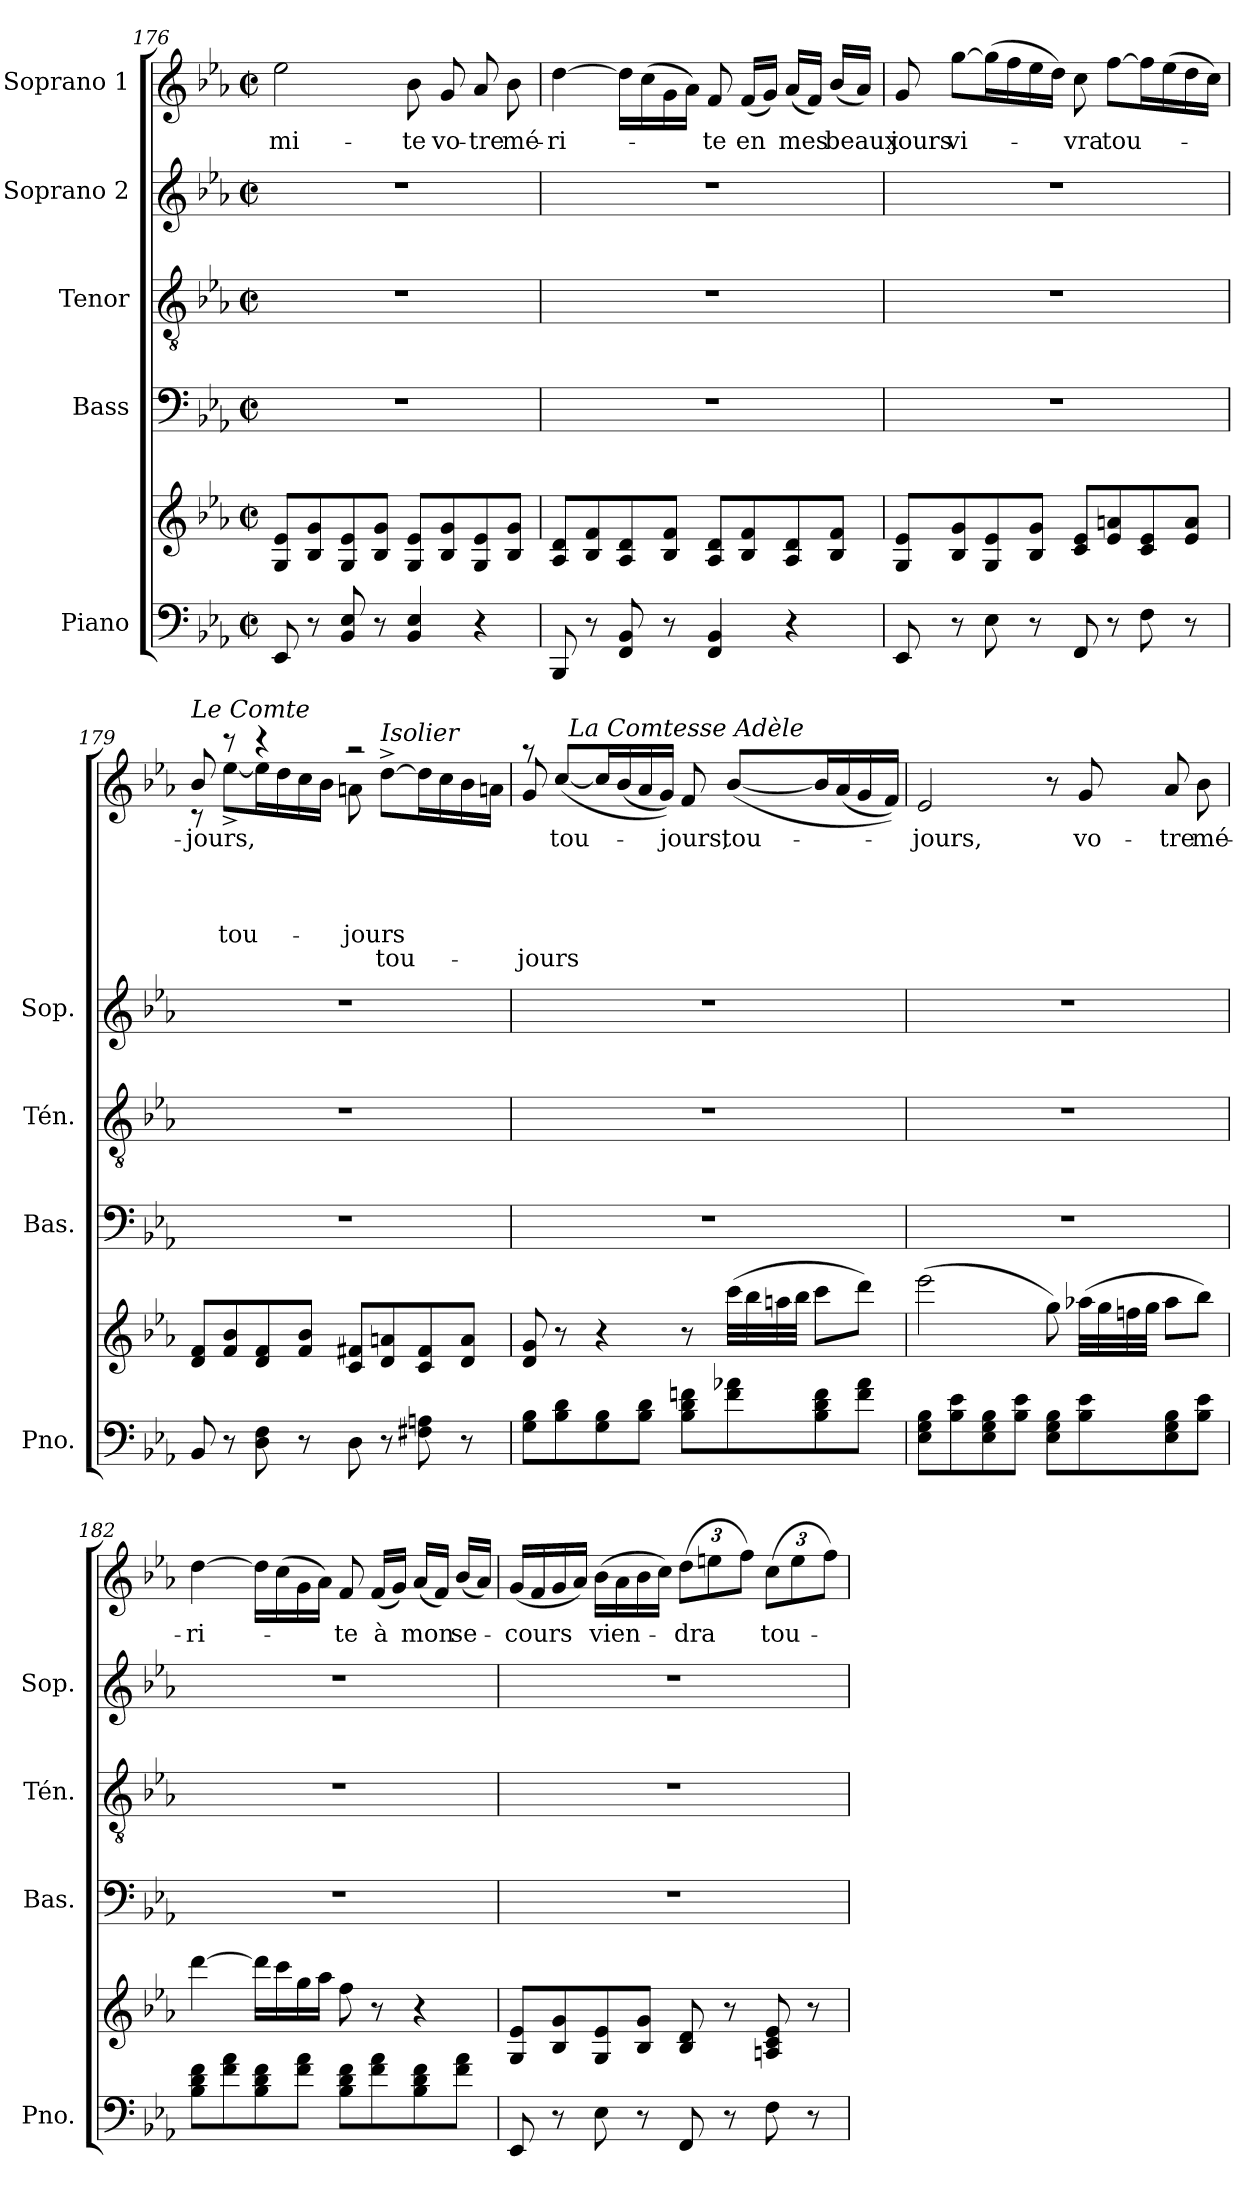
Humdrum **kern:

**kern	**kern	**kern	**kern	**kern	**kern	**text	**text	**text	**text	**text	**text
*part5	*part5	*part4	*part3	*part2	*part1	*part1	*part1	*part1	*part1	*part1	*part1
*staff6	*staff5	*staff4	*staff3	*staff2	*staff1	*staff1	*staff1	*staff1	*staff1	*staff1	*staff1
*I"Piano	*	*I"Bass	*I"Tenor	*I"Soprano 2	*I"Soprano 1	*	*	*	*	*	*
*I'Pno.	*	*I'Bas.	*I'Tén.	*I'Sop.	*	*	*	*	*	*	*
*clefF4	*clefG2	*clefF4	*clefGv2	*clefG2	*clefG2	*	*	*	*	*	*
*k[b-e-a-]	*k[b-e-a-]	*k[b-e-a-]	*k[b-e-a-]	*k[b-e-a-]	*k[b-e-a-]	*	*	*	*	*	*
*E-:	*E-:	*E-:	*E-:	*E-:	*E-:	*	*	*	*	*	*
*M2/2	*M2/2	*M2/2	*M2/2	*M2/2	*M2/2	*	*	*	*	*	*
*met(c|)	*met(c|)	*met(c|)	*met(c|)	*met(c|)	*met(c|)	*	*	*	*	*	*
=176	=176	=176	=176	=176	=176	=176	=176	=176	=176	=176	=176
8EE-/	8G/ 8e-/L	1r	1r	1r	2ee-\	-mi-	.	.	.	.	.
8r	8B-/ 8g/	.	.	.	.	.	.	.	.	.	.
8BB-/ 8E-/	8G/ 8e-/	.	.	.	.	.	.	.	.	.	.
8r	8B-/ 8g/J	.	.	.	.	.	.	.	.	.	.
4BB-/ 4E-/	8G/ 8e-/L	.	.	.	8b-\	-te	.	.	.	.	.
.	8B-/ 8g/	.	.	.	8g/	vo-	.	.	.	.	.
4r	8G/ 8e-/	.	.	.	8a-/	-tre	.	.	.	.	.
.	8B-/ 8g/J	.	.	.	8b-\	mé-	.	.	.	.	.
=177	=177	=177	=177	=177	=177	=177	=177	=177	=177	=177	=177
8BBB-/	8A-/ 8d/L	1r	1r	1r	[4dd\	-ri-	.	.	.	.	.
8r	8B-/ 8f/	.	.	.	.	.	.	.	.	.	.
8FF/ 8BB-/	8A-/ 8d/	.	.	.	16dd\LL]	.	.	.	.	.	.
.	.	.	.	.	(16cc\	.	.	.	.	.	.
8r	8B-/ 8f/J	.	.	.	16g\	.	.	.	.	.	.
.	.	.	.	.	16a-\JJ)	.	.	.	.	.	.
4FF/ 4BB-/	8A-/ 8d/L	.	.	.	8f/	-te	.	.	.	.	.
.	8B-/ 8f/	.	.	.	(16f/LL	en	.	.	.	.	.
.	.	.	.	.	16g/JJ)	.	.	.	.	.	.
4r	8A-/ 8d/	.	.	.	(16a-/LL	mes	.	.	.	.	.
.	.	.	.	.	16f/JJ)	.	.	.	.	.	.
.	8B-/ 8f/J	.	.	.	(16b-/LL	beaux	.	.	.	.	.
.	.	.	.	.	16a-/JJ)	.	.	.	.	.	.
=178	=178	=178	=178	=178	=178	=178	=178	=178	=178	=178	=178
8EE-/	8G/ 8e-/L	1r	1r	1r	8g/	jours	.	.	.	.	.
8r	8B-/ 8g/	.	.	.	[8gg\L	vi-	.	.	.	.	.
8E-\	8G/ 8e-/	.	.	.	(16gg\L]	.	.	.	.	.	.
.	.	.	.	.	16ff\	.	.	.	.	.	.
8r	8B-/ 8g/J	.	.	.	16ee-\	.	.	.	.	.	.
.	.	.	.	.	16dd\JJ)	.	.	.	.	.	.
8FF/	8c/ 8e-/L	.	.	.	8cc\	-vra	.	.	.	.	.
8r	8e-/ 8an/	.	.	.	[8ff\L	tou-	.	.	.	.	.
8F\	8c/ 8e-/	.	.	.	16ff\L]	.	.	.	.	.	.
.	.	.	.	.	(16ee-\	.	.	.	.	.	.
8r	8e-/ 8a/J	.	.	.	16dd\	.	.	.	.	.	.
.	.	.	.	.	16cc\JJ)	.	.	.	.	.	.
!!LO:PB:g=z
=179	=179	=179	=179	=179	=179	=179	=179	=179	=179	=179	=179
*	*	*	*	*	*^	*	*	*	*	*	*
*	*	*	*	*	*	*^	*	*	*	*	*	*
!	!	!	!	!	!LO:TX:a:i:t=Le Comte	!	!	!	!	!	!	!	!
8BB-/	8d/ 8f/L	1r	1r	1r	8b-/	8rc	2ryy	-jours,	.	.	.	.	.
8r	8f/ 8b-/	.	.	.	8rccc	[<8ee-^<\L	.	.	.	.	.	tou-	.
8D\ 8F\	8d/ 8f/	.	.	.	4rccc	16ee-\L]	.	.	.	.	.	.	.
.	.	.	.	.	.	16dd\	.	.	.	.	.	.	.
8r	8f/ 8b-/J	.	.	.	.	16cc\	.	.	.	.	.	.	.
.	.	.	.	.	.	16b-\JJ	.	.	.	.	.	.	.
8D\	8c/ 8f#X/L	.	.	.	2raa	8an\	8ryy	.	.	.	.	-jours	.
!	!	!	!	!	!	!LO:TX:a:i:t=Isolier	!	!	!	!	!	!	!
8r	8d/ 8an/	.	.	.	.	8ryy	[8dd^<\L	.	.	.	.	.	tou-
8F#X\ 8An\	8c/ 8f#/	.	.	.	.	4ryy	16dd\L]	.	.	.	.	.	.
.	.	.	.	.	.	.	16cc\	.	.	.	.	.	.
8r	8d/ 8a/J	.	.	.	.	.	16b-\	.	.	.	.	.	.
.	.	.	.	.	.	.	16an\JJ	.	.	.	.	.	.
=180	=180	=180	=180	=180	=180	=180	=180	=180	=180	=180	=180	=180	=180
8G\ 8B-\L	8d/ 8g/	1r	1r	1r	8raa	8g/	8ryy	.	.	.	.	.	-jours
8B-\ 8d\	8r	.	.	.	(<[>8cc/L	8ryy	32ryy	tou-	.	.	.	.	.
!	!	!	!	!	!	!	!LO:TX:a:i:t=La Comtesse Adèle	!	!	!	!	!	!
.	.	.	.	.	.	.	2ryy	.	.	.	.	.	.
8G\ 8B-\	4r	.	.	.	16cc/L]	4ryy	.	.	.	.	.	.	.
.	.	.	.	.	(16b-/	.	.	.	.	.	.	.	.
8B-\ 8d\J	.	.	.	.	16a-/	.	.	.	.	.	.	.	.
.	.	.	.	.	16g/JJ))	.	.	.	.	.	.	.	.
8B-\ 8d\ 8fn\L	8r	.	.	.	8f/	2ryy	.	-jours,	.	.	.	.	.
8f\ 8a-X\	(32ccc\LLL	.	.	.	(<[>8b-/L	.	.	tou-	.	.	.	.	.
.	32bb-\	.	.	.	.	.	4ryy	.	.	.	.	.	.
.	32aan\	.	.	.	.	.	.	.	.	.	.	.	.
.	32bb-\JJJ	.	.	.	.	.	.	.	.	.	.	.	.
8B-\ 8d\ 8f\	8ccc\L	.	.	.	16b-/L]	.	.	.	.	.	.	.	.
.	.	.	.	.	(16a-/	.	.	.	.	.	.	.	.
8f\ 8a-\J	8ddd\J)	.	.	.	16g/	.	.	.	.	.	.	.	.
.	.	.	.	.	.	.	16.ryy	.	.	.	.	.	.
.	.	.	.	.	16f/JJ))	.	.	.	.	.	.	.	.
*	*	*	*	*	*v	*v	*v	*	*	*	*	*	*
=181	=181	=181	=181	=181	=181	=181	=181	=181	=181	=181	=181
8E-\ 8G\ 8B-\L	(2eee-\	1r	1r	1r	2e-/	-jours,	.	.	.	.	.
8B-\ 8e-\	.	.	.	.	.	.	.	.	.	.	.
8E-\ 8G\ 8B-\	.	.	.	.	.	.	.	.	.	.	.
8B-\ 8e-\J	.	.	.	.	.	.	.	.	.	.	.
8E-\ 8G\ 8B-\L	8gg\)	.	.	.	8r	.	.	.	.	.	.
8B-\ 8e-\	(32aa-X\LLL	.	.	.	8g/	vo-	.	.	.	.	.
.	32gg\	.	.	.	.	.	.	.	.	.	.
.	32ffn\	.	.	.	.	.	.	.	.	.	.
.	32gg\JJJ	.	.	.	.	.	.	.	.	.	.
8E-\ 8G\ 8B-\	8aa-\L	.	.	.	8a-/	-tre	.	.	.	.	.
8B-\ 8e-\J	8bb-\J)	.	.	.	8b-\	mé-	.	.	.	.	.
!!LO:LB:g=z
=182	=182	=182	=182	=182	=182	=182	=182	=182	=182	=182	=182
8B-\ 8d\ 8f\L	[4ddd\	1r	1r	1r	[4dd\	-ri-	.	.	.	.	.
8f\ 8a-\	.	.	.	.	.	.	.	.	.	.	.
8B-\ 8d\ 8f\	16ddd\LL]	.	.	.	16dd\LL]	.	.	.	.	.	.
.	16ccc\	.	.	.	(16cc\	.	.	.	.	.	.
8f\ 8a-\J	16gg\	.	.	.	16g\	.	.	.	.	.	.
.	16aa-\JJ	.	.	.	16a-\JJ)	.	.	.	.	.	.
8B-\ 8d\ 8f\L	8ff\	.	.	.	8f/	-te	.	.	.	.	.
8f\ 8a-\	8r	.	.	.	(16f/LL	à	.	.	.	.	.
.	.	.	.	.	16g/JJ)	.	.	.	.	.	.
8B-\ 8d\ 8f\	4r	.	.	.	(16a-/LL	mon	.	.	.	.	.
.	.	.	.	.	16f/JJ)	.	.	.	.	.	.
8f\ 8a-\J	.	.	.	.	(16b-/LL	se-	.	.	.	.	.
.	.	.	.	.	16a-/JJ)	.	.	.	.	.	.
=183	=183	=183	=183	=183	=183	=183	=183	=183	=183	=183	=183
8EE-/	8G/ 8e-/L	1r	1r	1r	(16g/LL	-cours	.	.	.	.	.
.	.	.	.	.	16f/	.	.	.	.	.	.
8r	8B-/ 8g/	.	.	.	16g/	.	.	.	.	.	.
.	.	.	.	.	16a-/JJ)	.	.	.	.	.	.
8E-\	8G/ 8e-/	.	.	.	(16b-\LL	vien-	.	.	.	.	.
.	.	.	.	.	16a-\	.	.	.	.	.	.
8r	8B-/ 8g/J	.	.	.	16b-\	.	.	.	.	.	.
.	.	.	.	.	16cc\JJ)	.	.	.	.	.	.
8FF/	8B-/ 8d/	.	.	.	(12dd\L	-dra	.	.	.	.	.
.	.	.	.	.	12een\	.	.	.	.	.	.
8r	8r	.	.	.	.	.	.	.	.	.	.
.	.	.	.	.	12ff\J)	.	.	.	.	.	.
8F\	8An/ 8c/ 8e-/	.	.	.	(12cc\L	tou-	.	.	.	.	.
.	.	.	.	.	12ee\	.	.	.	.	.	.
8r	8r	.	.	.	.	.	.	.	.	.	.
.	.	.	.	.	12ff\J)	.	.	.	.	.	.
=	=	=	=	=	=	=	=	=	=	=	=
*-	*-	*-	*-	*-	*-	*-	*-	*-	*-	*-	*-
